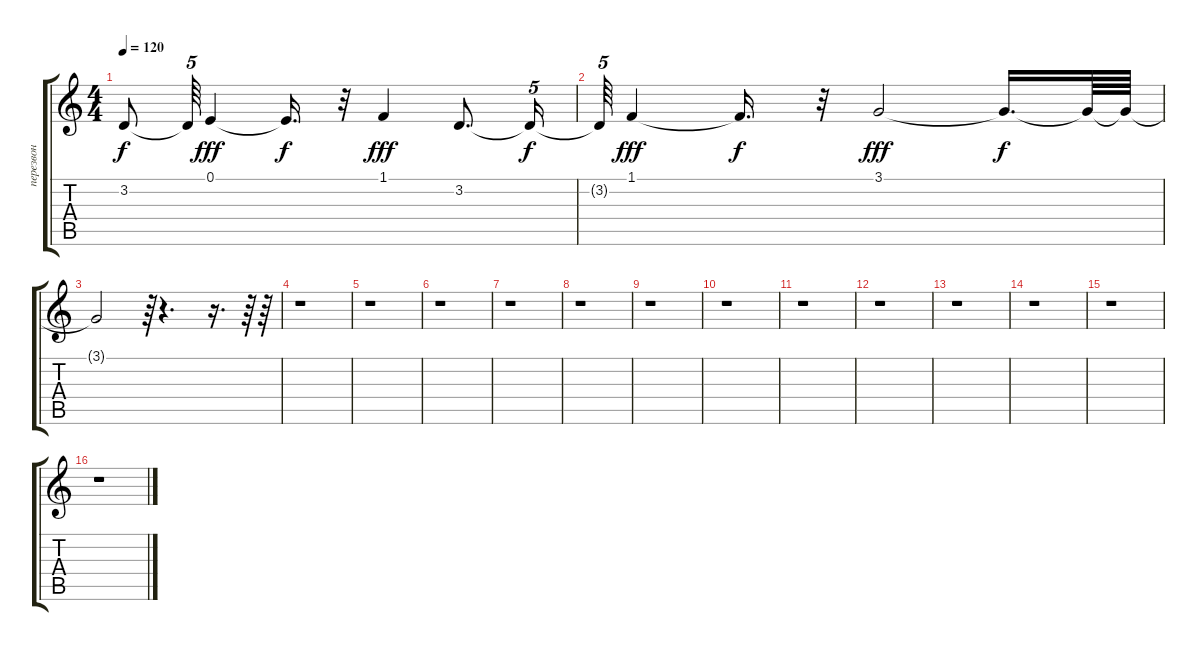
\track ("перезвон" "перезвон") {instrument brasssection}
\staff {score tabs}
\tuning (E4 B3 G3 D3 A2 E2) {hide}
\ts (4 4)
\tempo 120
\clef g2
\ks c
3.2{t}.8{dy f} 3.2{t}.64{tu (5 4)} 0.1.4{dy fff} 0.1{t}.16{d dy f} r.32 1.1.4{dy fff} 3.2.8{d} 3.2{t}.16{tu (5 4) dy f} |
3.2{t}.64{tu (5 4)} 1.1.4{dy fff} 1.1{t}.16{d dy f} r.32 3.1.2{dy fff} 3.1{t}.16{d dy f} 3.1{t}.64 3.1{t}.64 |
3.1{t}.2 r.64{tu (5 4)} r.4{d} r.16{d} r.64 r.64 |
r.1 |
r.1 |
r.1 |
r.1 |
r.1 |
r.1 |
r.1 |
r.1 |
r.1 |
r.1 |
r.1 |
r.1 |
r.1
